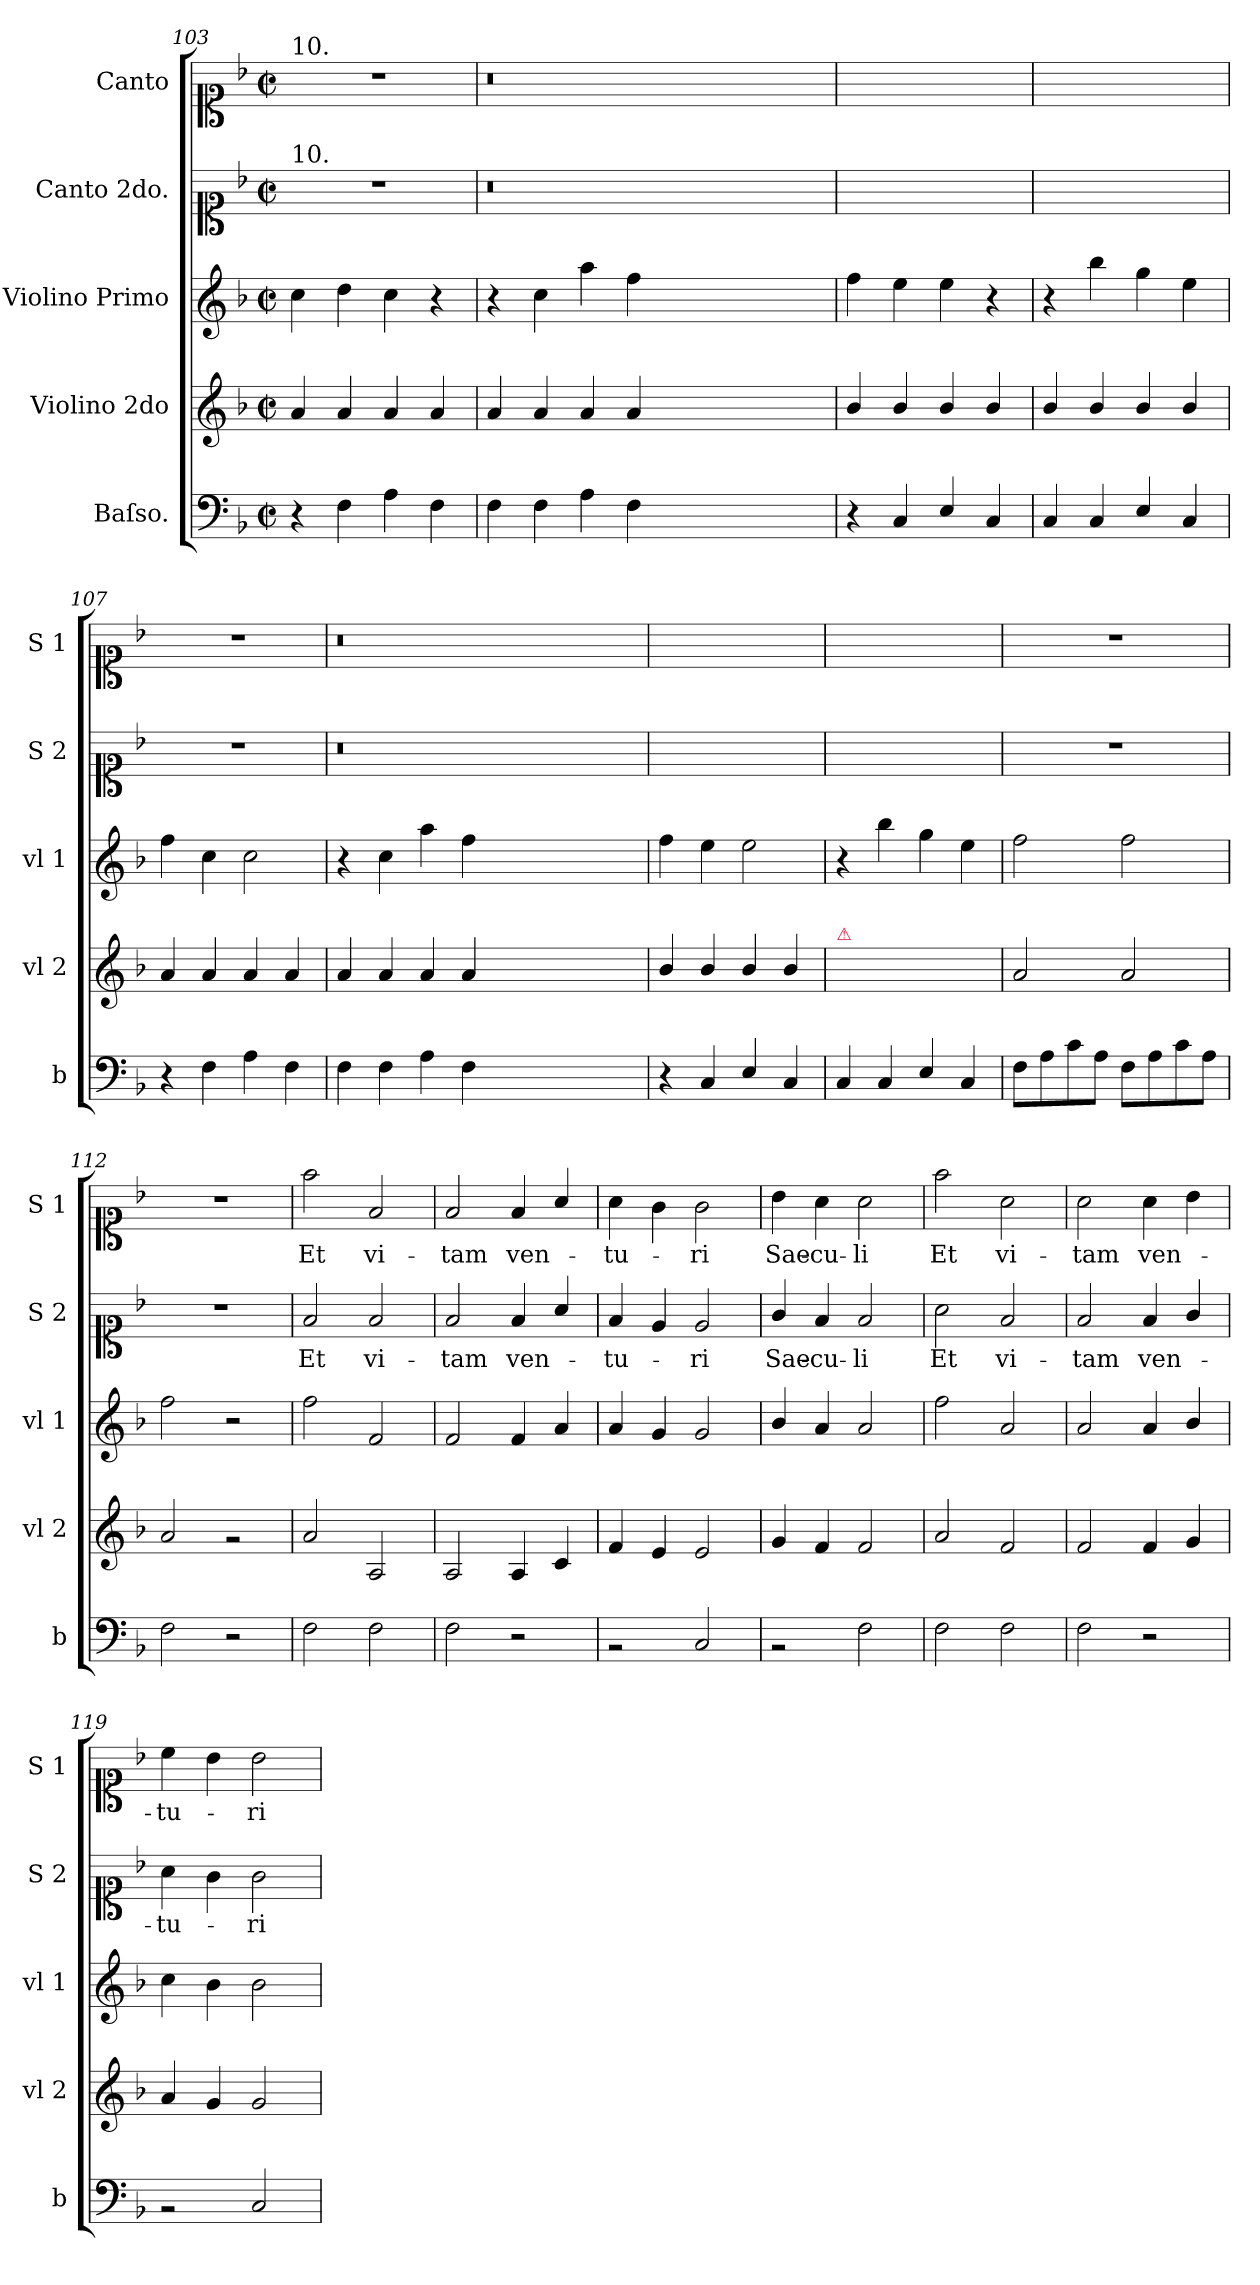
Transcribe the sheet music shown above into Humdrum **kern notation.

**kern	**kern	**kern	**kern	**text	**kern	**text
*part5	*part4	*part3	*part2	*part2	*part1	*part1
*staff5	*staff4	*staff3	*staff2	*staff2	*staff1	*staff1
*I"Baſso.	*I"Violino 2do	*I"Violino Primo	*I"Canto 2do.	*	*I"Canto	*
*I'b	*I'vl 2	*I'vl 1	*I'S 2	*	*I'S 1	*
*clefF4	*clefG2	*clefG2	*clefC1	*	*clefC1	*
*k[b-]	*k[b-]	*k[b-]	*k[b-]	*	*k[b-]	*
*M2/2	*M2/2	*M2/2	*M2/2	*	*M2/2	*
*met(c|)	*met(c|)	*met(c|)	*met(c|)	*	*met(c|)	*
=103	=103	=103	=103	=103	=103	=103
!	!	!	!	!	!LO:TX:a:t=10.	!
!	!	!	!LO:TX:a:t=10.	!	!	!
4r	4a/	4cc\	1r	.	1r	.
4F\	4a/	4dd\	.	.	.	.
4A\	4a/	4cc\	.	.	.	.
4F\	4a/	4r	.	.	.	.
=104	=104	=104	=104	=104	=104	=104
4F\	4a/	4r	0.r	.	0.r	.
4F\	4a/	4cc\	.	.	.	.
4A\	4a/	4aa\	.	.	.	.
4F\	4a/	4ff\	.	.	.	.
0ryy	0ryy	0ryy	.	.	.	.
=105	=105	=105	=105	=105	=105	=105
4r	4b-/	4ff\	1ryy	.	1ryy	.
4C/	4b-/	4ee\	.	.	.	.
4E/	4b-/	4ee\	.	.	.	.
4C/	4b-/	4r	.	.	.	.
=106	=106	=106	=106	=106	=106	=106
4C/	4b-/	4r	1ryy	.	1ryy	.
4C/	4b-/	4bb-\	.	.	.	.
4E/	4b-/	4gg\	.	.	.	.
4C/	4b-/	4ee\	.	.	.	.
=107	=107	=107	=107	=107	=107	=107
4r	4a/	4ff\	1r	.	1r	.
4F\	4a/	4cc\	.	.	.	.
4A\	4a/	2cc\	.	.	.	.
4F\	4a/	.	.	.	.	.
=108	=108	=108	=108	=108	=108	=108
4F\	4a/	4r	0.r	.	0.r	.
4F\	4a/	4cc\	.	.	.	.
4A\	4a/	4aa\	.	.	.	.
4F\	4a/	4ff\	.	.	.	.
0ryy	0ryy	0ryy	.	.	.	.
=109	=109	=109	=109	=109	=109	=109
4r	4b-/	4ff\	1ryy	.	1ryy	.
4C/	4b-/	4ee\	.	.	.	.
4E/	4b-/	2ee\	.	.	.	.
4C/	4b-/	.	.	.	.	.
=110	=110	=110	=110	=110	=110	=110
!	!LO:TX:a:color=crimson:t=⚠	!	!	!	!	!
4C/	4b-/yy	4r	1ryy	.	1ryy	.
4C/	4b-/yy	4bb-\	.	.	.	.
4E/	4b-/yy	4gg\	.	.	.	.
4C/	4b-/yy	4ee\	.	.	.	.
=111	=111	=111	=111	=111	=111	=111
8F\L	2a/	2ff\	1r	.	1r	.
8A\	.	.	.	.	.	.
8c\	.	.	.	.	.	.
8A\J	.	.	.	.	.	.
8F\L	2a/	2ff\	.	.	.	.
8A\	.	.	.	.	.	.
8c\	.	.	.	.	.	.
8A\J	.	.	.	.	.	.
=112	=112	=112	=112	=112	=112	=112
2F\	2a/	2ff\	1r	.	1r	.
2r	2rg	2r	.	.	.	.
=113	=113	=113	=113	=113	=113	=113
2F\	2a/	2ff\	2f/	Et	2ff\	Et
2F\	2A/	2f/	2f/	vi-	2f/	vi-
=114	=114	=114	=114	=114	=114	=114
2F\	2A/	2f/	2f/	-tam	2f/	-tam
2r	4A/	4f/	4f/	ven-	4f/	ven-
.	4c/	4a/	4a/	.	4a/	.
=115	=115	=115	=115	=115	=115	=115
2rBB	4f/	4a/	4f/	-tu-	4a\	-tu-
.	4e/	4g/	4e/	.	4g\	.
2C/	2e/	2g/	2e/	-ri	2g\	-ri
=116	=116	=116	=116	=116	=116	=116
2rBB	4g/	4b-/	4g/	Sae-	4b-\	Sae-
.	4f/	4a/	4f/	-cu-	4a\	-cu-
2F\	2f/	2a/	2f/	-li	2a\	-li
=117	=117	=117	=117	=117	=117	=117
2F\	2a/	2ff\	2a\	Et	2ff\	Et
2F\	2f/	2a/	2f/	vi-	2a\	vi-
=118	=118	=118	=118	=118	=118	=118
2F\	2f/	2a/	2f/	-tam	2a\	-tam
2r	4f/	4a/	4f/	ven-	4a\	ven-
.	4g/	4b-/	4g/	.	4b-\	.
=119	=119	=119	=119	=119	=119	=119
2rBB	4a/	4cc\	4a\	-tu-	4cc\	-tu-
.	4g/	4b-\	4g\	.	4b-\	.
2C/	2g/	2b-\	2g\	-ri	2b-\	-ri
=	=	=	=	=	=	=
*-	*-	*-	*-	*-	*-	*-
